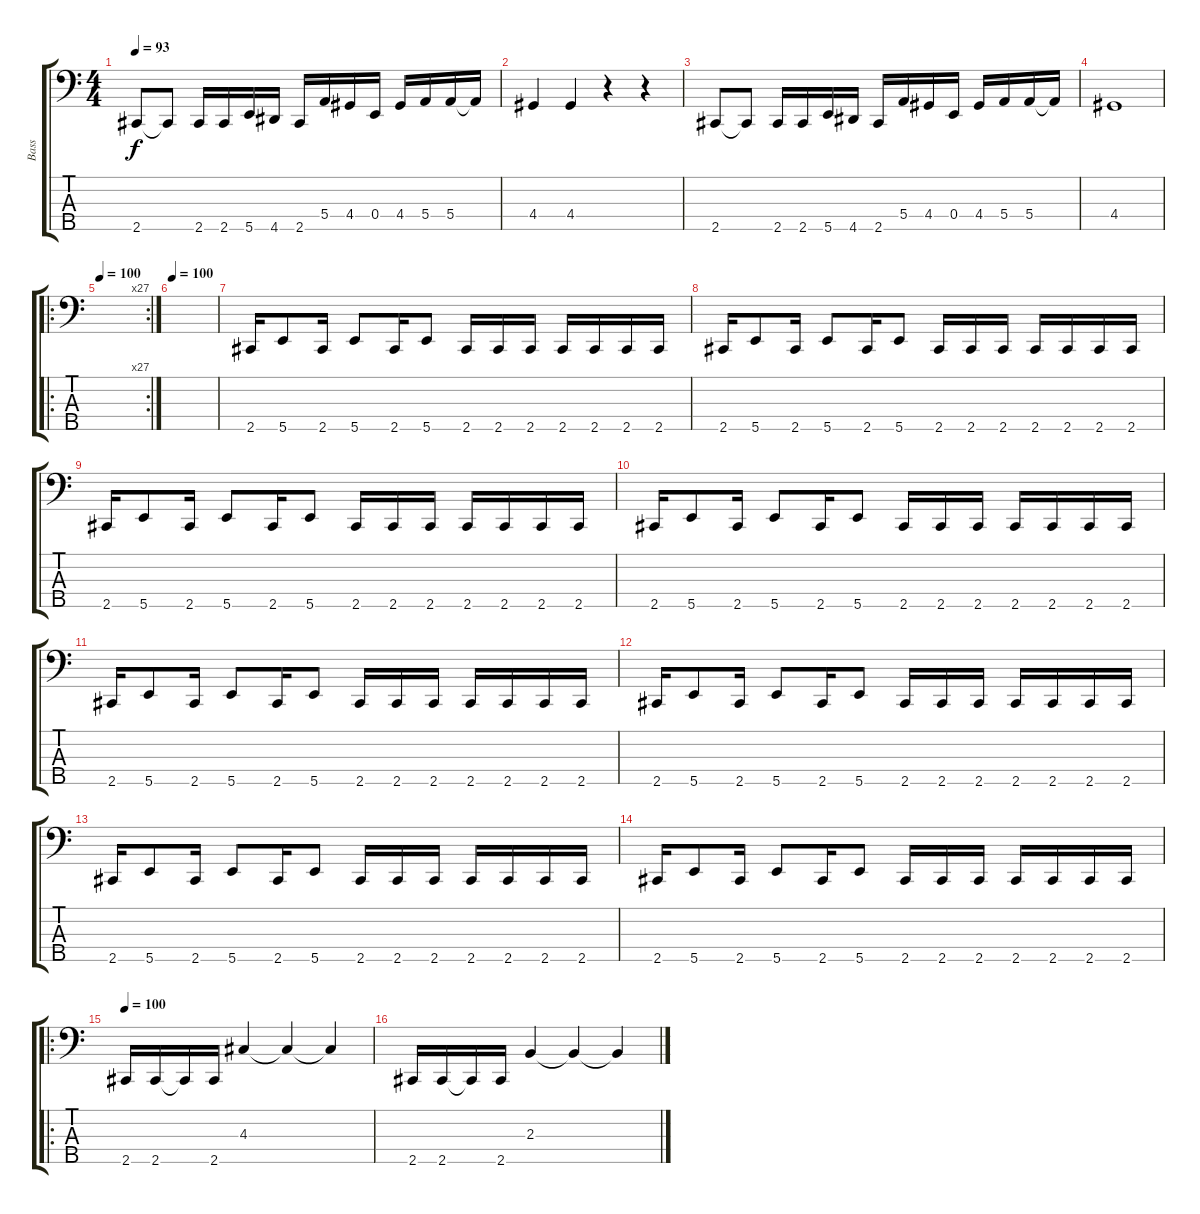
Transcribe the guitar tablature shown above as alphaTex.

\track ("Bass" "Bass") {instrument electricbassfinger}
\staff {score tabs}
\tuning (G2 D2 A1 E1 B0) {hide}
\ts (4 4)
\tempo 93
\clef f4
\ks c
2.5.8{dy f} 2.5{t}.8 2.5.16 2.5.16 5.5.16 4.5.16 2.5.16 5.4.16 4.4.16 0.4.16 4.4.16 5.4.16 5.4.16 5.4{t}.16 |
4.4.4 4.4.4 r.4 r.4 |
2.5.8 2.5{t}.8 2.5.16 2.5.16 5.5.16 4.5.16 2.5.16 5.4.16 4.4.16 0.4.16 4.4.16 5.4.16 5.4.16 5.4{t}.16 |
4.4.1 |
\ro
\rc 27
\tempo 100
|
\tempo 100
|
2.5.16 5.5.8 2.5.16 5.5.8 2.5.16 5.5.8 2.5.16 2.5.16 2.5.16 2.5.16 2.5.16 2.5.16 2.5.16 |
2.5.16 5.5.8 2.5.16 5.5.8 2.5.16 5.5.8 2.5.16 2.5.16 2.5.16 2.5.16 2.5.16 2.5.16 2.5.16 |
2.5.16 5.5.8 2.5.16 5.5.8 2.5.16 5.5.8 2.5.16 2.5.16 2.5.16 2.5.16 2.5.16 2.5.16 2.5.16 |
2.5.16 5.5.8 2.5.16 5.5.8 2.5.16 5.5.8 2.5.16 2.5.16 2.5.16 2.5.16 2.5.16 2.5.16 2.5.16 |
2.5.16 5.5.8 2.5.16 5.5.8 2.5.16 5.5.8 2.5.16 2.5.16 2.5.16 2.5.16 2.5.16 2.5.16 2.5.16 |
2.5.16 5.5.8 2.5.16 5.5.8 2.5.16 5.5.8 2.5.16 2.5.16 2.5.16 2.5.16 2.5.16 2.5.16 2.5.16 |
2.5.16 5.5.8 2.5.16 5.5.8 2.5.16 5.5.8 2.5.16 2.5.16 2.5.16 2.5.16 2.5.16 2.5.16 2.5.16 |
2.5.16 5.5.8 2.5.16 5.5.8 2.5.16 5.5.8 2.5.16 2.5.16 2.5.16 2.5.16 2.5.16 2.5.16 2.5.16 |
\ro
\tempo 100
2.5.16 2.5.16 2.5{t}.16 2.5.16 4.3.4 4.3{t}.4 4.3{t}.4 |
2.5.16 2.5.16 2.5{t}.16 2.5.16 2.3.4 2.3{t}.4 2.3{t}.4
